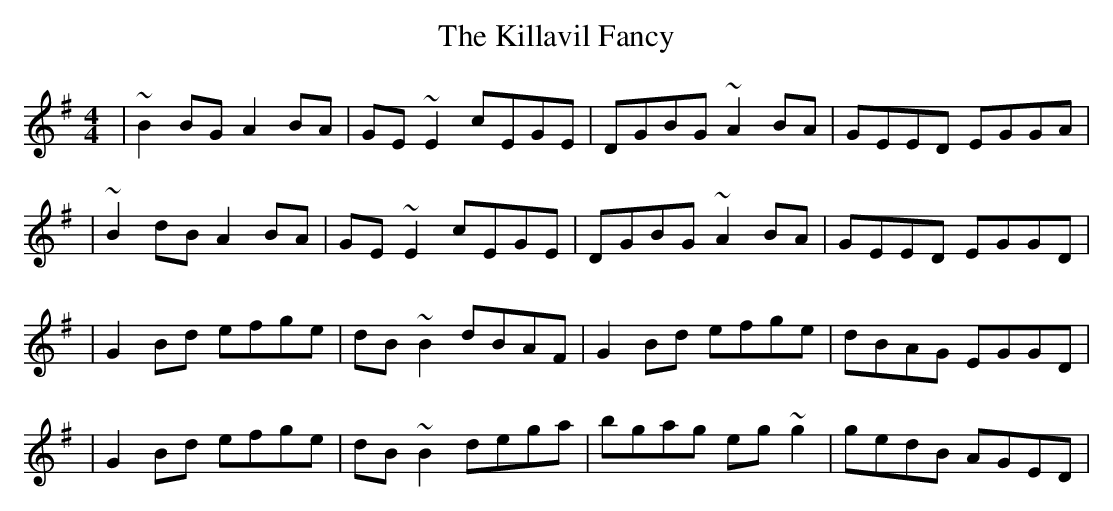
X:1
T:The Killavil Fancy
M:4/4
L:1/8
K:G
|~B2BG A2BA|GE~E2 cEGE|DGBG ~A2BA|GEED EGGA|
|~B2dB A2BA|GE~E2 cEGE|DGBG ~A2BA|GEED EGGD|
|G2Bd efge|dB~B2 dBAF|G2Bd efge|dBAG EGGD|
|G2Bd efge|dB~B2 dega|bgag eg~g2|gedB AGED|
